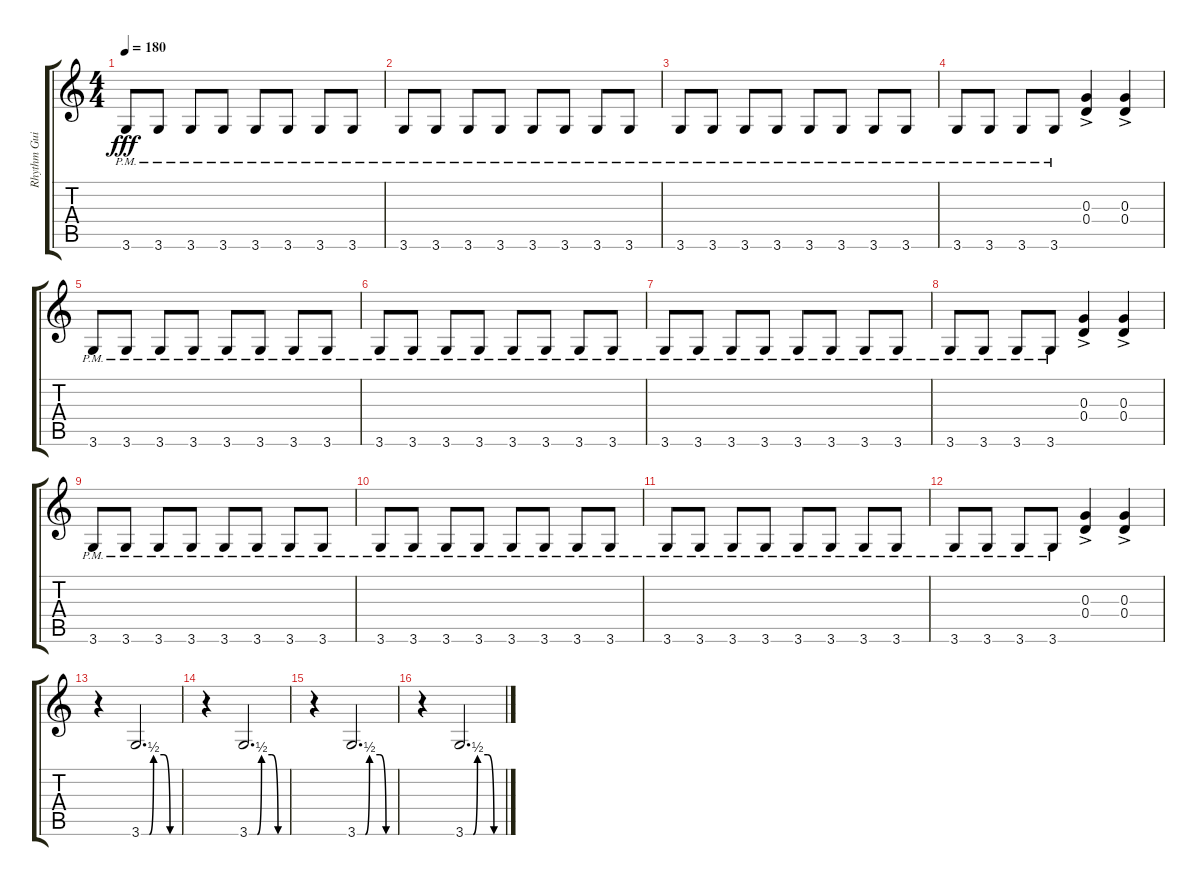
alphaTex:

\track ("Rhythm Guitar" "Rhythm Gui") {instrument overdrivenguitar}
\staff {score tabs}
\tuning (E4 B3 G3 D3 A2 E2) {hide}
\ts (4 4)
\tempo 180
\clef g2
\ks c
3.6{pm}.8{dy fff} 3.6{pm}.8 3.6{pm}.8 3.6{pm}.8 3.6{pm}.8 3.6{pm}.8 3.6{pm}.8 3.6{pm}.8 |
3.6{pm}.8 3.6{pm}.8 3.6{pm}.8 3.6{pm}.8 3.6{pm}.8 3.6{pm}.8 3.6{pm}.8 3.6{pm}.8 |
3.6{pm}.8 3.6{pm}.8 3.6{pm}.8 3.6{pm}.8 3.6{pm}.8 3.6{pm}.8 3.6{pm}.8 3.6{pm}.8 |
3.6{pm}.8 3.6{pm}.8 3.6{pm}.8 3.6{pm}.8 (0.3{ac} 0.4{ac}).4 (0.3{ac} 0.4{ac}).4 |
3.6{pm}.8 3.6{pm}.8 3.6{pm}.8 3.6{pm}.8 3.6{pm}.8 3.6{pm}.8 3.6{pm}.8 3.6{pm}.8 |
3.6{pm}.8 3.6{pm}.8 3.6{pm}.8 3.6{pm}.8 3.6{pm}.8 3.6{pm}.8 3.6{pm}.8 3.6{pm}.8 |
3.6{pm}.8 3.6{pm}.8 3.6{pm}.8 3.6{pm}.8 3.6{pm}.8 3.6{pm}.8 3.6{pm}.8 3.6{pm}.8 |
3.6{pm}.8 3.6{pm}.8 3.6{pm}.8 3.6{pm}.8 (0.3{ac} 0.4{ac}).4 (0.3{ac} 0.4{ac}).4 |
3.6{pm}.8 3.6{pm}.8 3.6{pm}.8 3.6{pm}.8 3.6{pm}.8 3.6{pm}.8 3.6{pm}.8 3.6{pm}.8 |
3.6{pm}.8 3.6{pm}.8 3.6{pm}.8 3.6{pm}.8 3.6{pm}.8 3.6{pm}.8 3.6{pm}.8 3.6{pm}.8 |
3.6{pm}.8 3.6{pm}.8 3.6{pm}.8 3.6{pm}.8 3.6{pm}.8 3.6{pm}.8 3.6{pm}.8 3.6{pm}.8 |
3.6{pm}.8 3.6{pm}.8 3.6{pm}.8 3.6{pm}.8 (0.3{ac} 0.4{ac}).4 (0.3{ac} 0.4{ac}).4 |
r.4 3.6{be (custom 0 0 13 0 20 2 37 2 47 0 60 0)}.2{d} |
r.4 3.6{be (custom 0 0 13 0 20 2 37 2 47 0 60 0)}.2{d} |
r.4 3.6{be (custom 0 0 13 0 20 2 37 2 47 0 60 0)}.2{d} |
r.4 3.6{be (custom 0 0 13 0 20 2 37 2 47 0 60 0)}.2{d}
